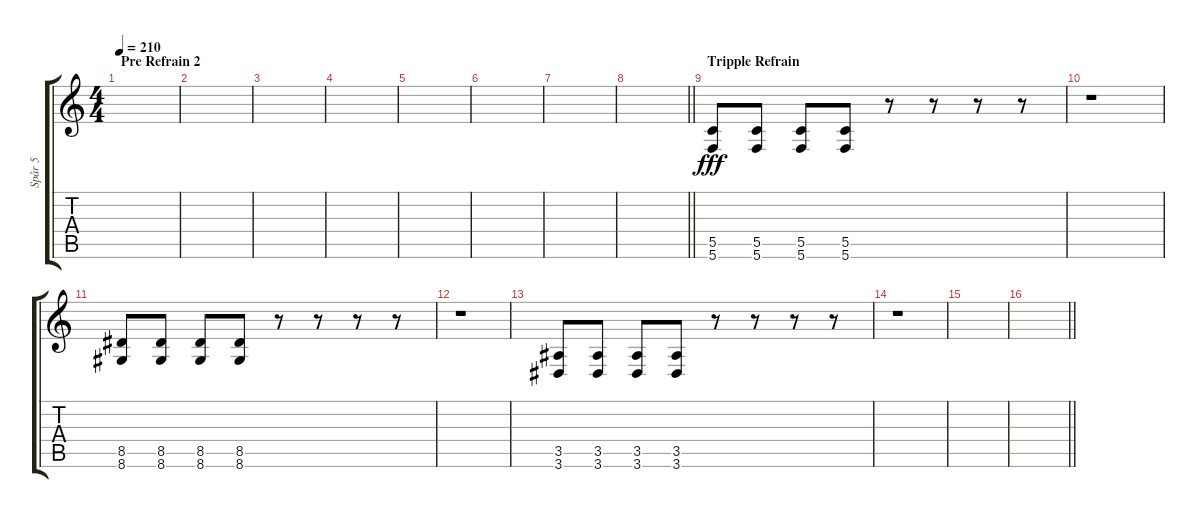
\track ("Spår 5" "Spår 5") {instrument distortionguitar}
\staff {score tabs}
\tuning (D4 A3 F3 C3 G2 C2) {hide}
\ts (4 4)
\section ("" "Pre Refrain 2")
\tempo 210
\clef g2
\ks c
|
|
|
|
|
|
|
\barLineRight lightlight
|
\section ("" "Tripple Refrain")
(5.5 5.6).8{dy fff} (5.5 5.6).8 (5.5 5.6).8 (5.5 5.6).8 r.8 r.8 r.8 r.8 |
r.1 |
(8.5 8.6).8 (8.5 8.6).8 (8.5 8.6).8 (8.5 8.6).8 r.8 r.8 r.8 r.8 |
r.1 |
(3.5 3.6).8 (3.5 3.6).8 (3.5 3.6).8 (3.5 3.6).8 r.8 r.8 r.8 r.8 |
r.1 |
|
\barLineRight lightlight
